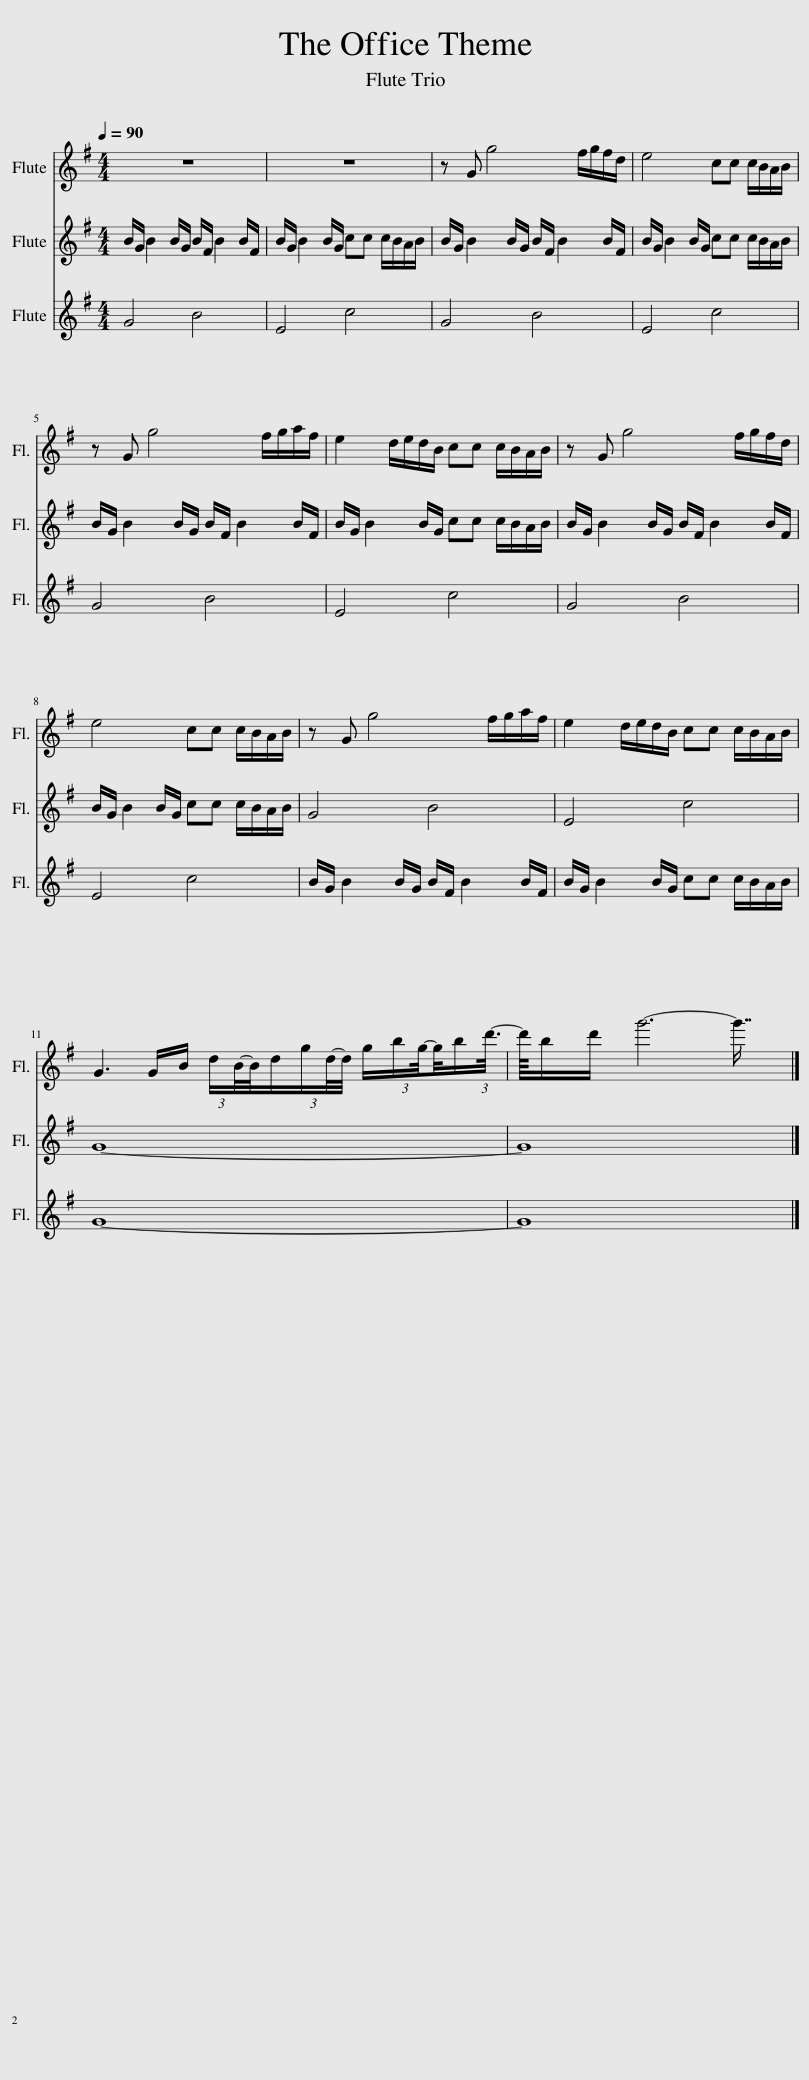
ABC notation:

X:1
%%score 1 2 3
L:1/8
Q:1/4=90
M:4/4
I:linebreak $
K:G
V:1 treble
V:2 treble
V:3 treble
V:1
 z8 | z8 | z G g4 f/g/f/d/ | e4 cc c/B/A/B/ |$ z G g4 f/g/a/f/ | %5
 e2 d/e/d/B/ cc c/B/A/B/ | z G g4 f/g/f/d/ |$ e4 cc c/B/A/B/ | z G g4 f/g/a/f/ | e2 d/e/d/B/ cc c/B/A/B/ |$ %10
 G3 G/B/ (3:2:2d/B/4-B/4d/(3:2:2g/d/4-d/4 g/(3:2:2b/g/4-g/4b/(3:2:1d'3/8- | d'/8b/d'/ g'6- g'7/8 |] %12
V:2
 B/G/ B2 B/G/ B/F/ B2 B/F/ | B/G/ B2 B/G/ cc c/B/A/B/ | B/G/ B2 B/G/ B/F/ B2 B/F/ | B/G/ B2 B/G/ cc c/B/A/B/ |$ B/G/ B2 B/G/ B/F/ B2 B/F/ | %5
 B/G/ B2 B/G/ cc c/B/A/B/ | B/G/ B2 B/G/ B/F/ B2 B/F/ |$ B/G/ B2 B/G/ cc c/B/A/B/ | G4 B4 | E4 c4 |$ %10
 G8- | G8 |] %12
V:3
 G4 B4 | E4 c4 | G4 B4 | E4 c4 |$ G4 B4 | %5
 E4 c4 | G4 B4 |$ E4 c4 | B/G/ B2 B/G/ B/F/ B2 B/F/ | B/G/ B2 B/G/ cc c/B/A/B/ |$ %10
 G8- | G8 |] %12
